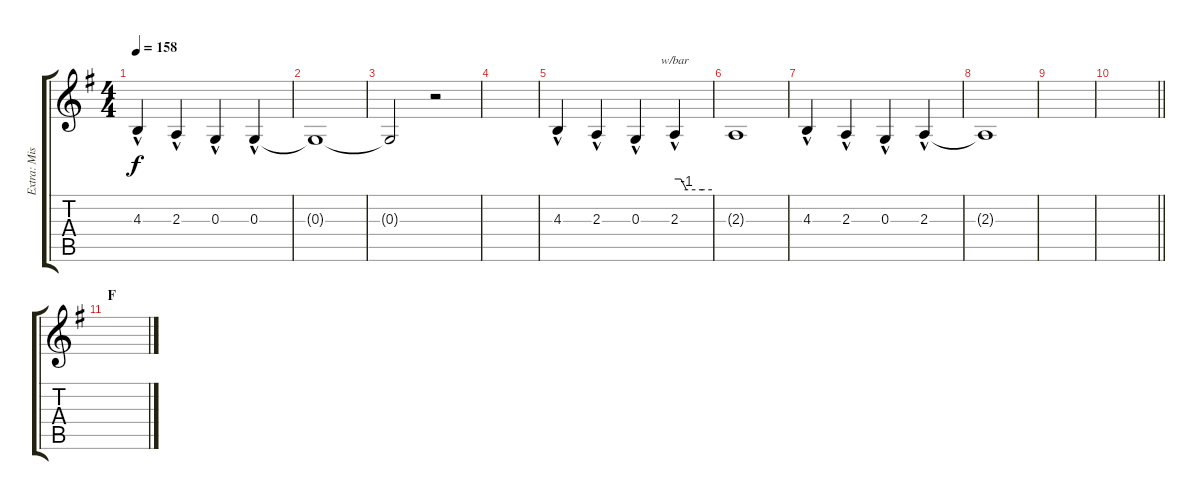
\track ("Extra: Misc" "Extra: Mis") {instrument synthstrings1}
\staff {score tabs}
\tuning (E4 B3 G3 D3 A2 E2) {hide}
\ts (4 4)
\tempo 158
\clef g2
\ks g
4.3{hac}.4{dy f} 2.3{hac}.4 0.3{hac}.4 0.3{hac}.4 |
0.3{t}.1 |
0.3{t}.2 r.2 |
|
4.3{hac}.4 2.3{hac}.4 0.3{hac}.4 2.3{hac}.4{tbe (custom default 0 0 10 0 19 -4 45 -4 60 -4)} |
2.3{t}.1 |
4.3{hac}.4 2.3{hac}.4 0.3{hac}.4 2.3{hac}.4 |
2.3{t}.1 |
|
\barLineRight lightlight
|
\section ("" "F")
